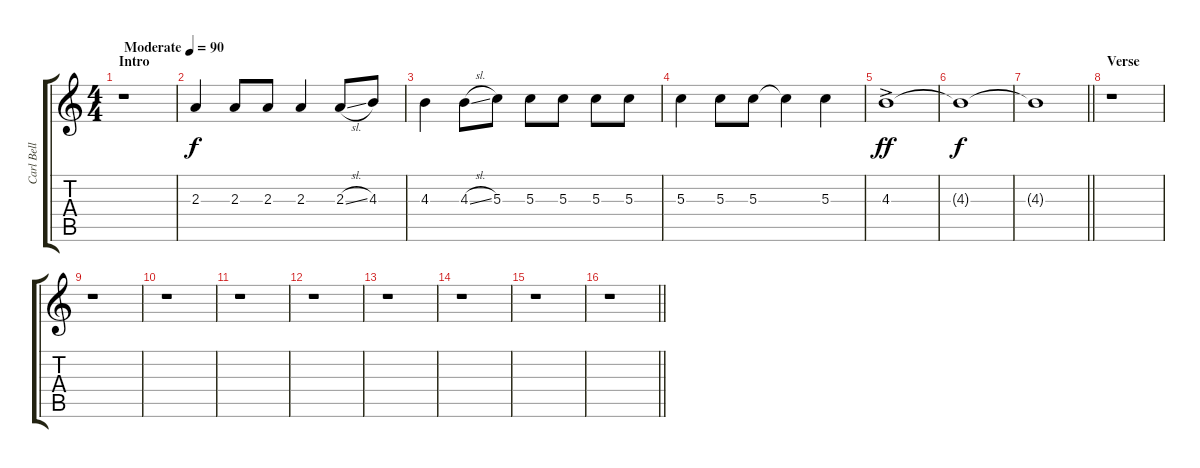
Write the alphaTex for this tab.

\track ("Carl Bell (Lead Guitar)" "Carl Bell ") {instrument distortionguitar}
\staff {score tabs}
\tuning (E4 B3 G3 D3 A2 E2) {hide}
\ts (4 4)
\section ("" "Intro")
\tempo (90 "Moderate")
\clef g2
\ks c
r.1{dy f instrument distortionguitar} |
2.3.4 2.3.8 2.3.8 2.3.4 2.3{sl}.8 4.3.8 |
4.3.4 4.3{sl}.8 5.3.8 5.3.8 5.3.8 5.3.8 5.3.8 |
5.3.4 5.3.8 5.3.8 5.3{t}.4 5.3.4 |
4.3{ac}.1{dy ff} |
4.3{t}.1{dy f volume 0} |
\barLineRight lightlight
4.3{t}.1 |
\section ("" "Verse")
r.1 |
r.1 |
r.1 |
r.1 |
r.1 |
r.1 |
r.1 |
r.1 |
\barLineRight lightlight
r.1
